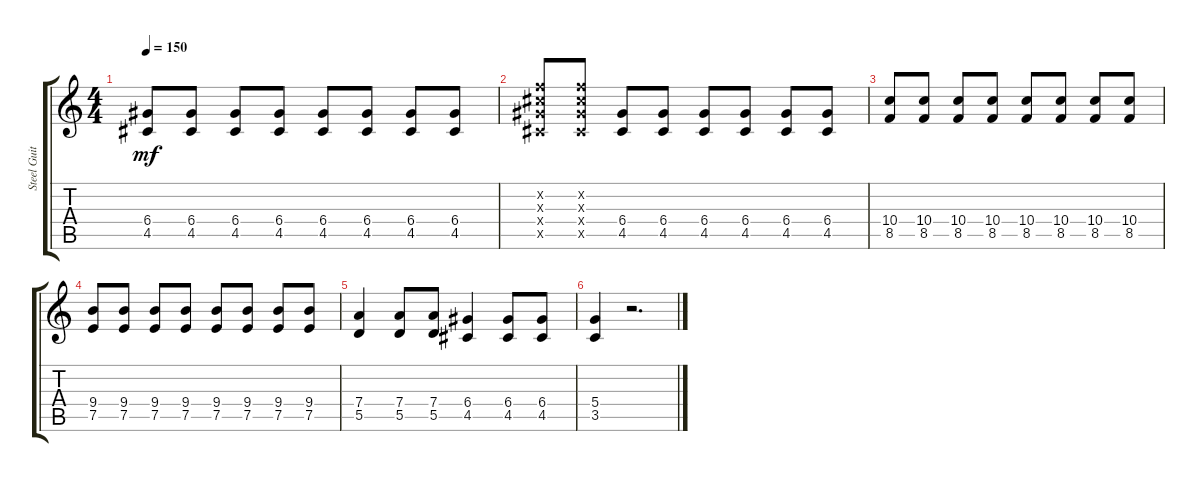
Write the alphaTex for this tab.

\track ("Steel Guitar" "Steel Guit") {instrument acousticguitarsteel}
\staff {score tabs}
\tuning (E4 B3 G3 D3 A2 E2) {hide}
\ts (4 4)
\tempo 150
\clef g2
\ks c
(6.4 4.5).8{dy mf} (6.4 4.5).8 (6.4 4.5).8 (6.4 4.5).8 (6.4 4.5).8 (6.4 4.5).8 (6.4 4.5).8 (6.4 4.5).8 |
(6.2{x} 6.3{x} 6.4{x} 4.5{x}).8 (6.2{x} 6.3{x} 6.4{x} 4.5{x}).8 (6.4 4.5).8 (6.4 4.5).8 (6.4 4.5).8 (6.4 4.5).8 (6.4 4.5).8 (6.4 4.5).8 |
(10.4 8.5).8 (10.4 8.5).8 (10.4 8.5).8 (10.4 8.5).8 (10.4 8.5).8 (10.4 8.5).8 (10.4 8.5).8 (10.4 8.5).8 |
(9.4 7.5).8 (9.4 7.5).8 (9.4 7.5).8 (9.4 7.5).8 (9.4 7.5).8 (9.4 7.5).8 (9.4 7.5).8 (9.4 7.5).8 |
(7.4 5.5).4 (7.4 5.5).8 (7.4 5.5).8 (6.4 4.5).4 (6.4 4.5).8 (6.4 4.5).8 |
(5.4 3.5).4 r.2{d}
